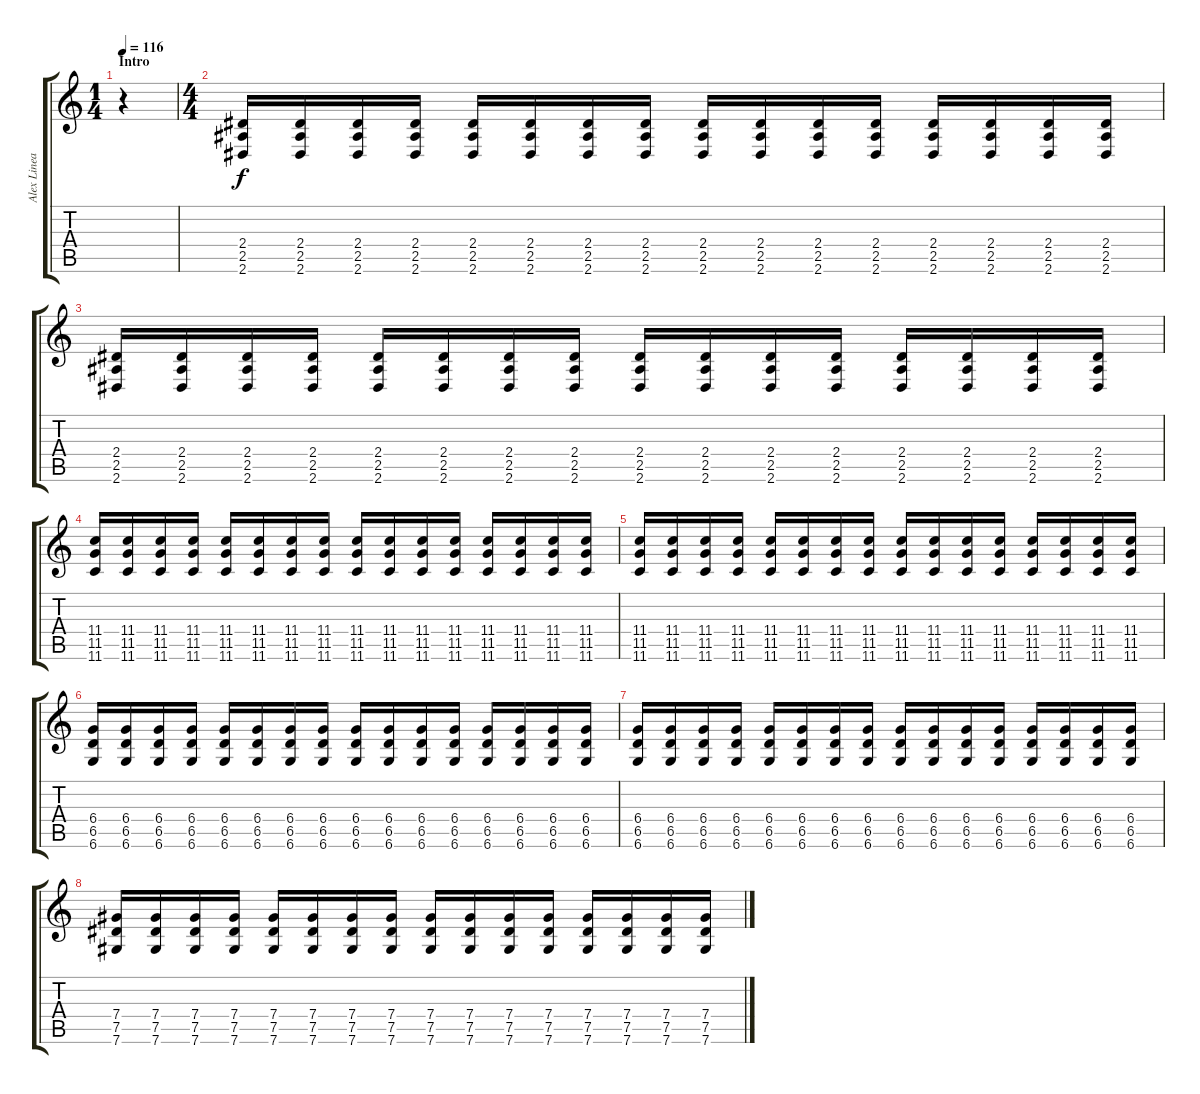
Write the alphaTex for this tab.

\track ("Alex Lineares" "Alex Linea") {instrument distortionguitar}
\staff {score tabs}
\tuning (Eb4 Bb3 Gb3 Db3 Ab2 Db2) {hide}
\ts (1 4)
\section ("" "Intro")
\tempo 116
\clef g2
\ks c
r.4{dy f instrument distortionguitar} |
\ts (4 4)
(2.4 2.5 2.6).16 (2.4 2.5 2.6).16 (2.4 2.5 2.6).16 (2.4 2.5 2.6).16 (2.4 2.5 2.6).16 (2.4 2.5 2.6).16 (2.4 2.5 2.6).16 (2.4 2.5 2.6).16 (2.4 2.5 2.6).16 (2.4 2.5 2.6).16 (2.4 2.5 2.6).16 (2.4 2.5 2.6).16 (2.4 2.5 2.6).16 (2.4 2.5 2.6).16 (2.4 2.5 2.6).16 (2.4 2.5 2.6).16 |
(2.4 2.5 2.6).16 (2.4 2.5 2.6).16 (2.4 2.5 2.6).16 (2.4 2.5 2.6).16 (2.4 2.5 2.6).16 (2.4 2.5 2.6).16 (2.4 2.5 2.6).16 (2.4 2.5 2.6).16 (2.4 2.5 2.6).16 (2.4 2.5 2.6).16 (2.4 2.5 2.6).16 (2.4 2.5 2.6).16 (2.4 2.5 2.6).16 (2.4 2.5 2.6).16 (2.4 2.5 2.6).16 (2.4 2.5 2.6).16 |
(11.4 11.5 11.6).16 (11.4 11.5 11.6).16 (11.4 11.5 11.6).16 (11.4 11.5 11.6).16 (11.4 11.5 11.6).16 (11.4 11.5 11.6).16 (11.4 11.5 11.6).16 (11.4 11.5 11.6).16 (11.4 11.5 11.6).16 (11.4 11.5 11.6).16 (11.4 11.5 11.6).16 (11.4 11.5 11.6).16 (11.4 11.5 11.6).16 (11.4 11.5 11.6).16 (11.4 11.5 11.6).16 (11.4 11.5 11.6).16 |
(11.4 11.5 11.6).16 (11.4 11.5 11.6).16 (11.4 11.5 11.6).16 (11.4 11.5 11.6).16 (11.4 11.5 11.6).16 (11.4 11.5 11.6).16 (11.4 11.5 11.6).16 (11.4 11.5 11.6).16 (11.4 11.5 11.6).16 (11.4 11.5 11.6).16 (11.4 11.5 11.6).16 (11.4 11.5 11.6).16 (11.4 11.5 11.6).16 (11.4 11.5 11.6).16 (11.4 11.5 11.6).16 (11.4 11.5 11.6).16 |
(6.4 6.5 6.6).16 (6.4 6.5 6.6).16 (6.4 6.5 6.6).16 (6.4 6.5 6.6).16 (6.4 6.5 6.6).16 (6.4 6.5 6.6).16 (6.4 6.5 6.6).16 (6.4 6.5 6.6).16 (6.4 6.5 6.6).16 (6.4 6.5 6.6).16 (6.4 6.5 6.6).16 (6.4 6.5 6.6).16 (6.4 6.5 6.6).16 (6.4 6.5 6.6).16 (6.4 6.5 6.6).16 (6.4 6.5 6.6).16 |
(6.4 6.5 6.6).16 (6.4 6.5 6.6).16 (6.4 6.5 6.6).16 (6.4 6.5 6.6).16 (6.4 6.5 6.6).16 (6.4 6.5 6.6).16 (6.4 6.5 6.6).16 (6.4 6.5 6.6).16 (6.4 6.5 6.6).16 (6.4 6.5 6.6).16 (6.4 6.5 6.6).16 (6.4 6.5 6.6).16 (6.4 6.5 6.6).16 (6.4 6.5 6.6).16 (6.4 6.5 6.6).16 (6.4 6.5 6.6).16 |
(7.4 7.5 7.6).16 (7.4 7.5 7.6).16 (7.4 7.5 7.6).16 (7.4 7.5 7.6).16 (7.4 7.5 7.6).16 (7.4 7.5 7.6).16 (7.4 7.5 7.6).16 (7.4 7.5 7.6).16 (7.4 7.5 7.6).16 (7.4 7.5 7.6).16 (7.4 7.5 7.6).16 (7.4 7.5 7.6).16 (7.4 7.5 7.6).16 (7.4 7.5 7.6).16 (7.4 7.5 7.6).16 (7.4 7.5 7.6).16
